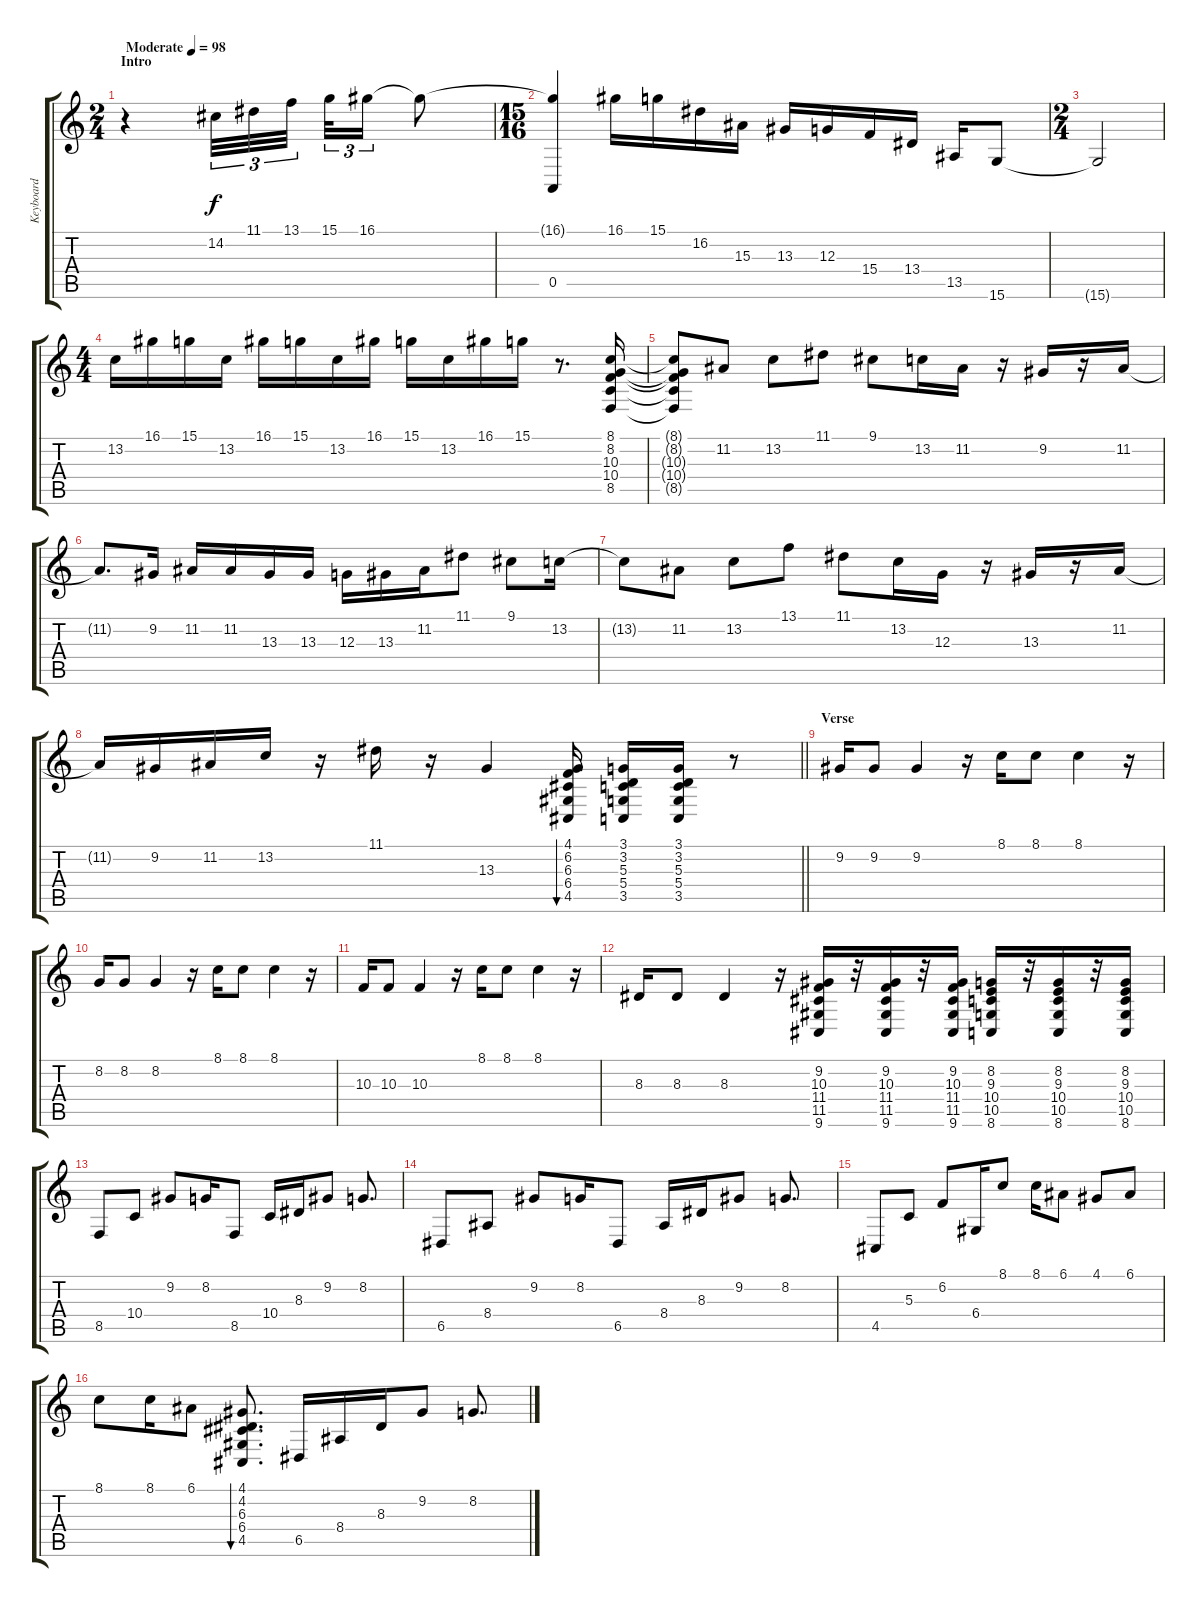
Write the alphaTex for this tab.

\track ("Keyboard" "Keyboard") {instrument acousticgrandpiano}
\staff {score tabs}
\tuning (E4 B3 G3 D3 A2 E2) {hide}
\ts (2 4)
\section ("" "Intro")
\tempo (98 "Moderate")
\clef g2
\ks c
r.4{dy f instrument acousticgrandpiano} 14.2.32{tu (3 2)} 11.1.32{tu (3 2)} 13.1.32{tu (3 2) beam splitsecondary} 15.1.32{tu (3 2)} 16.1.16{tu (3 2)} 16.1{t}.8 |
\ts (15 16)
(16.1{t} 0.5).4 16.1.16 15.1.16 16.2.16 15.3.16 13.3.16 12.3.16 15.4.16 13.4.16 13.5.16 15.6.8 |
\ts (2 4)
15.6{t}.2 |
\ts (4 4)
13.2.16 16.1.16 15.1.16 13.2.16 16.1.16 15.1.16 13.2.16 16.1.16 15.1.16 13.2.16 16.1.16 15.1.16 r.8{d} (8.1 8.2 10.3 10.4 8.5).16 |
(8.1{t} 8.2{t} 10.3{t} 10.4{t} 8.5{t}).8 11.2.8 13.2.8 11.1.8 9.1.8 13.2.16 11.2.16 r.16 9.2.16 r.16 11.2.16 |
11.2{t}.8{d} 9.2.16 11.2.16 11.2.16 13.3.16 13.3.16 12.3.16 13.3.16 11.2.16 11.1.8 9.1.8 13.2.16 |
13.2{t}.8 11.2.8 13.2.8 13.1.8 11.1.8 13.2.16 12.3.16 r.16 13.3.16 r.16 11.2.16 |
\barLineRight lightlight
11.2{t}.16 9.2.16 11.2.16 13.2.16 r.16 11.1.16 r.16 13.3.4 (4.1 6.2 6.3 6.4 4.5).16{bu 60} (3.1 3.2 5.3 5.4 3.5).16 (3.1 3.2 5.3 5.4 3.5).16 r.8 |
\section ("" "Verse")
9.2.16 9.2.8 9.2.4 r.16 8.1.16 8.1.8 8.1.4 r.16 |
8.2.16 8.2.8 8.2.4 r.16 8.1.16 8.1.8 8.1.4 r.16 |
10.3.16 10.3.8 10.3.4 r.16 8.1.16 8.1.8 8.1.4 r.16 |
8.3.16 8.3.8 8.3.4 r.16 (9.2 10.3 11.4 11.5 9.6).16 r.32 (9.2 10.3 11.4 11.5 9.6).16 r.32 (9.2 10.3 11.4 11.5 9.6).16 (8.2 9.3 10.4 10.5 8.6).16 r.32 (8.2 9.3 10.4 10.5 8.6).16 r.32 (8.2 9.3 10.4 10.5 8.6).16 |
8.5.8 10.4.8 9.2.8 8.2.16 8.5.8 10.4.16 8.3.16 9.2.8 8.2.8{d} |
6.5.8 8.4.8 9.2.8 8.2.16 6.5.8 8.4.16 8.3.16 9.2.8 8.2.8{d} |
4.5.8 5.3.8 6.2.8 6.4.16 8.1.8 8.1.16 6.1.8 4.1.8 6.1.8 |
8.1.8 8.1.16 6.1.8 (4.1 4.2 6.3 6.4 4.5).8{d bu 60} 6.5.16 8.4.16 8.3.16 9.2.8 8.2.8{d}
